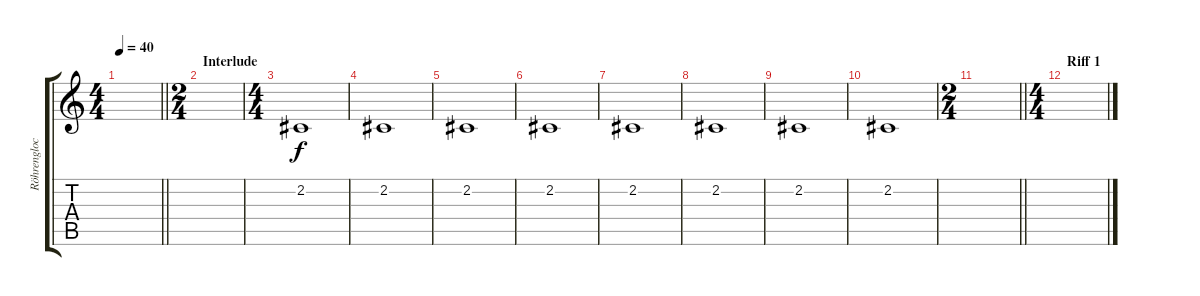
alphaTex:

\track ("Röhrenglocken" "Röhrengloc") {instrument celesta}
\staff {score tabs}
\tuning (E4 B3 G3 D3 A2 E2) {hide}
\ts (4 4)
\tempo 40
\clef g2
\barLineRight lightlight
\ks c
|
\ts (2 4)
\section ("" "Interlude")
|
\ts (4 4)
2.2.1 |
2.2.1 |
2.2.1 |
2.2.1 |
2.2.1 |
2.2.1 |
2.2.1 |
2.2.1 |
\ts (2 4)
\barLineRight lightlight
|
\ts (4 4)
\section ("" "Riff 1")
